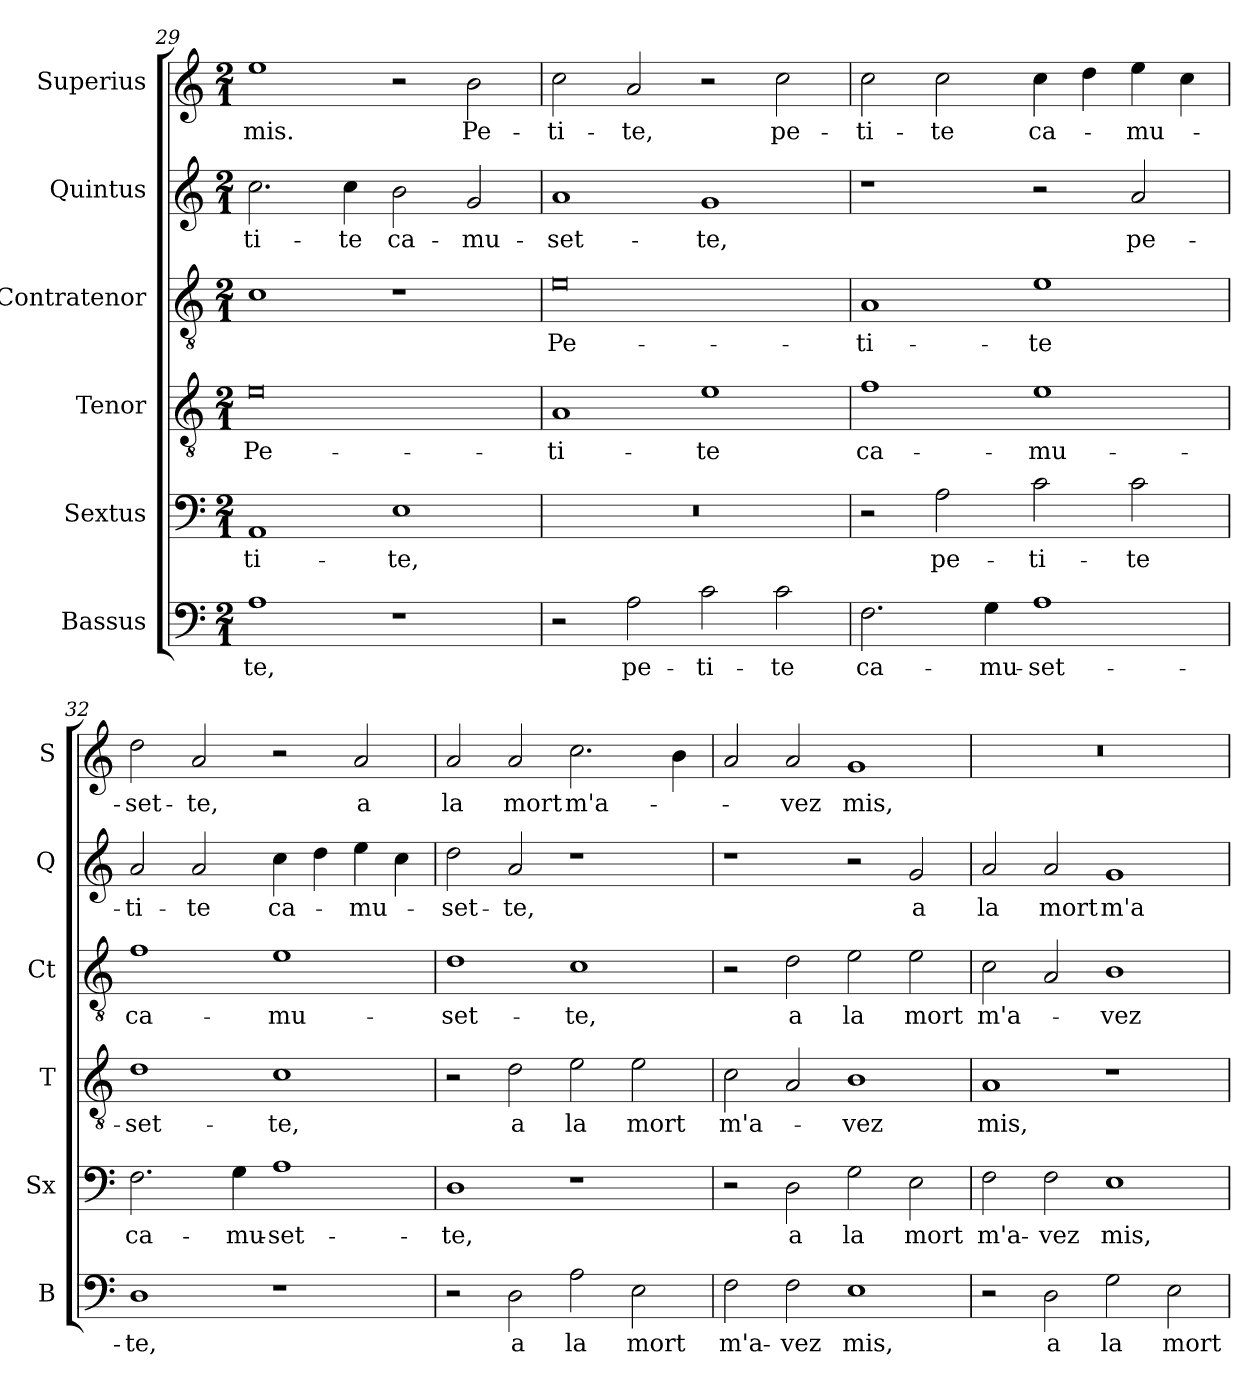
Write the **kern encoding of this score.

**kern	**text	**kern	**text	**kern	**text	**kern	**text	**kern	**text	**kern	**text
*part6	*part6	*part5	*part5	*part4	*part4	*part3	*part3	*part2	*part2	*part1	*part1
*staff6	*staff6	*staff5	*staff5	*staff4	*staff4	*staff3	*staff3	*staff2	*staff2	*staff1	*staff1
*I"Bassus	*	*I"Sextus	*	*I"Tenor	*	*I"Contratenor	*	*I"Quintus	*	*I"Superius	*
*I'B	*	*I'Sx	*	*I'T	*	*I'Ct	*	*I'Q	*	*I'S	*
*clefF4	*	*clefF4	*	*clefGv2	*	*clefGv2	*	*clefG2	*	*clefG2	*
*k[]	*	*k[]	*	*k[]	*	*k[]	*	*k[]	*	*k[]	*
*M2/1	*	*M2/1	*	*M2/1	*	*M2/1	*	*M2/1	*	*M2/1	*
=29	=29	=29	=29	=29	=29	=29	=29	=29	=29	=29	=29
1A	-te,	1AA	-ti-	0e	Pe-	1c	.	2.cc\	ti-	1ee	-mis.
.	.	.	.	.	.	.	.	4cc\	-te	.	.
1r	.	1E	-te,	.	.	1r	.	2b\	ca-	2r	.
.	.	.	.	.	.	.	.	2g/	-mu-	2b\	Pe-
=30	=30	=30	=30	=30	=30	=30	=30	=30	=30	=30	=30
2r	.	0r	.	1A	ti-	0e	Pe-	1a	-set-	2cc\	-ti-
2A\	pe-	.	.	.	.	.	.	.	.	2a/	-te,
2c\	-ti-	.	.	1e	-te	.	.	1g	-te,	2r	.
2c\	-te	.	.	.	.	.	.	.	.	2cc\	pe-
=31	=31	=31	=31	=31	=31	=31	=31	=31	=31	=31	=31
2.F\	ca-	2r	.	1f	ca-	1A	ti-	1r	.	2cc\	-ti-
.	.	2A\	pe-	.	.	.	.	.	.	2cc\	-te
4G\	-mu-	.	.	.	.	.	.	.	.	.	.
1A	-set-	2c\	-ti-	1e	-mu-	1e	-te	2r	.	4cc\	ca-
.	.	.	.	.	.	.	.	.	.	4dd\	.
.	.	2c\	-te	.	.	.	.	2a/	pe-	4ee\	-mu-
.	.	.	.	.	.	.	.	.	.	4cc\	.
=32	=32	=32	=32	=32	=32	=32	=32	=32	=32	=32	=32
1D	-te,	2.F\	ca-	1d	-set-	1f	ca-	2a/	-ti-	2dd\	-set-
.	.	.	.	.	.	.	.	2a/	-te	2a/	-te,
.	.	4G\	-mu-	.	.	.	.	.	.	.	.
1r	.	1A	-set-	1c	-te,	1e	-mu-	4cc\	ca-	2r	.
.	.	.	.	.	.	.	.	4dd\	.	.	.
.	.	.	.	.	.	.	.	4ee\	-mu-	2a/	a
.	.	.	.	.	.	.	.	4cc\	.	.	.
=33	=33	=33	=33	=33	=33	=33	=33	=33	=33	=33	=33
2r	.	1D	-te,	2r	.	1d	-set-	2dd\	-set-	2a/	la
2D\	a	.	.	2d\	a	.	.	2a/	-te,	2a/	mort
2A\	la	1r	.	2e\	la	1c	-te,	1r	.	2.cc\	m'a-
2E\	mort	.	.	2e\	mort	.	.	.	.	.	.
.	.	.	.	.	.	.	.	.	.	4b\	.
=34	=34	=34	=34	=34	=34	=34	=34	=34	=34	=34	=34
2F\	m'a-	2r	.	2c\	m'a-	2r	.	1r	.	2a/	.
2F\	-vez	2D\	a	2A/	.	2d\	a	.	.	2a/	-vez
1E	mis,	2G\	la	1B	-vez	2e\	la	2r	.	1g	mis,
.	.	2E\	mort	.	.	2e\	mort	2g/	a	.	.
=35	=35	=35	=35	=35	=35	=35	=35	=35	=35	=35	=35
2r	.	2F\	m'a-	1A	mis,	2c\	m'a-	2a/	la	0r	.
2D\	a	2F\	-vez	.	.	2A/	.	2a/	mort	.	.
2G\	la	1E	mis,	1r	.	1B	-vez	1g	m'a-	.	.
2E\	mort	.	.	.	.	.	.	.	.	.	.
=	=	=	=	=	=	=	=	=	=	=	=
*-	*-	*-	*-	*-	*-	*-	*-	*-	*-	*-	*-
